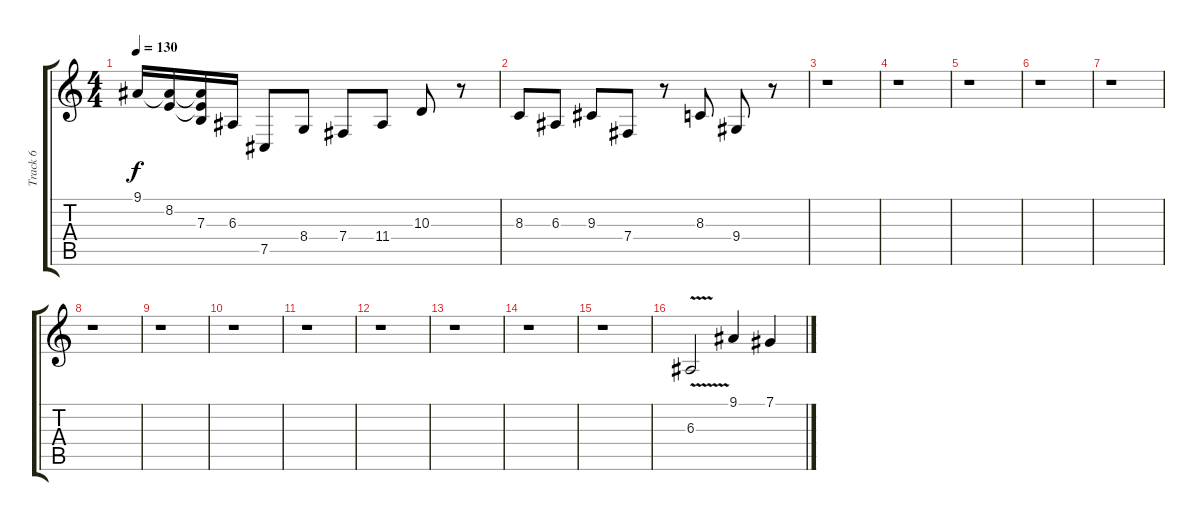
\track ("Track 6" "Track 6") {instrument tenorsax}
\staff {score tabs}
\tuning (Db4 Ab3 E3 B2 Gb2 Db2) {hide}
\ts (4 4)
\tempo 130
\clef g2
\ks c
9.1.16{dy f} (9.1{t} 8.2).16 (9.1{t} 8.2{t} 7.3).16 6.3.16 7.5.8 8.4.8 7.4.8 11.4.8 10.3.8 r.8 |
8.3.8 6.3.8 9.3.8 7.4.8 r.8 8.3.8 9.4.8 r.8 |
r.1 |
r.1 |
r.1 |
r.1 |
r.1 |
r.1 |
r.1 |
r.1 |
r.1 |
r.1 |
r.1 |
r.1 |
r.1 |
6.3{v}.2 9.1.4 7.1.4
